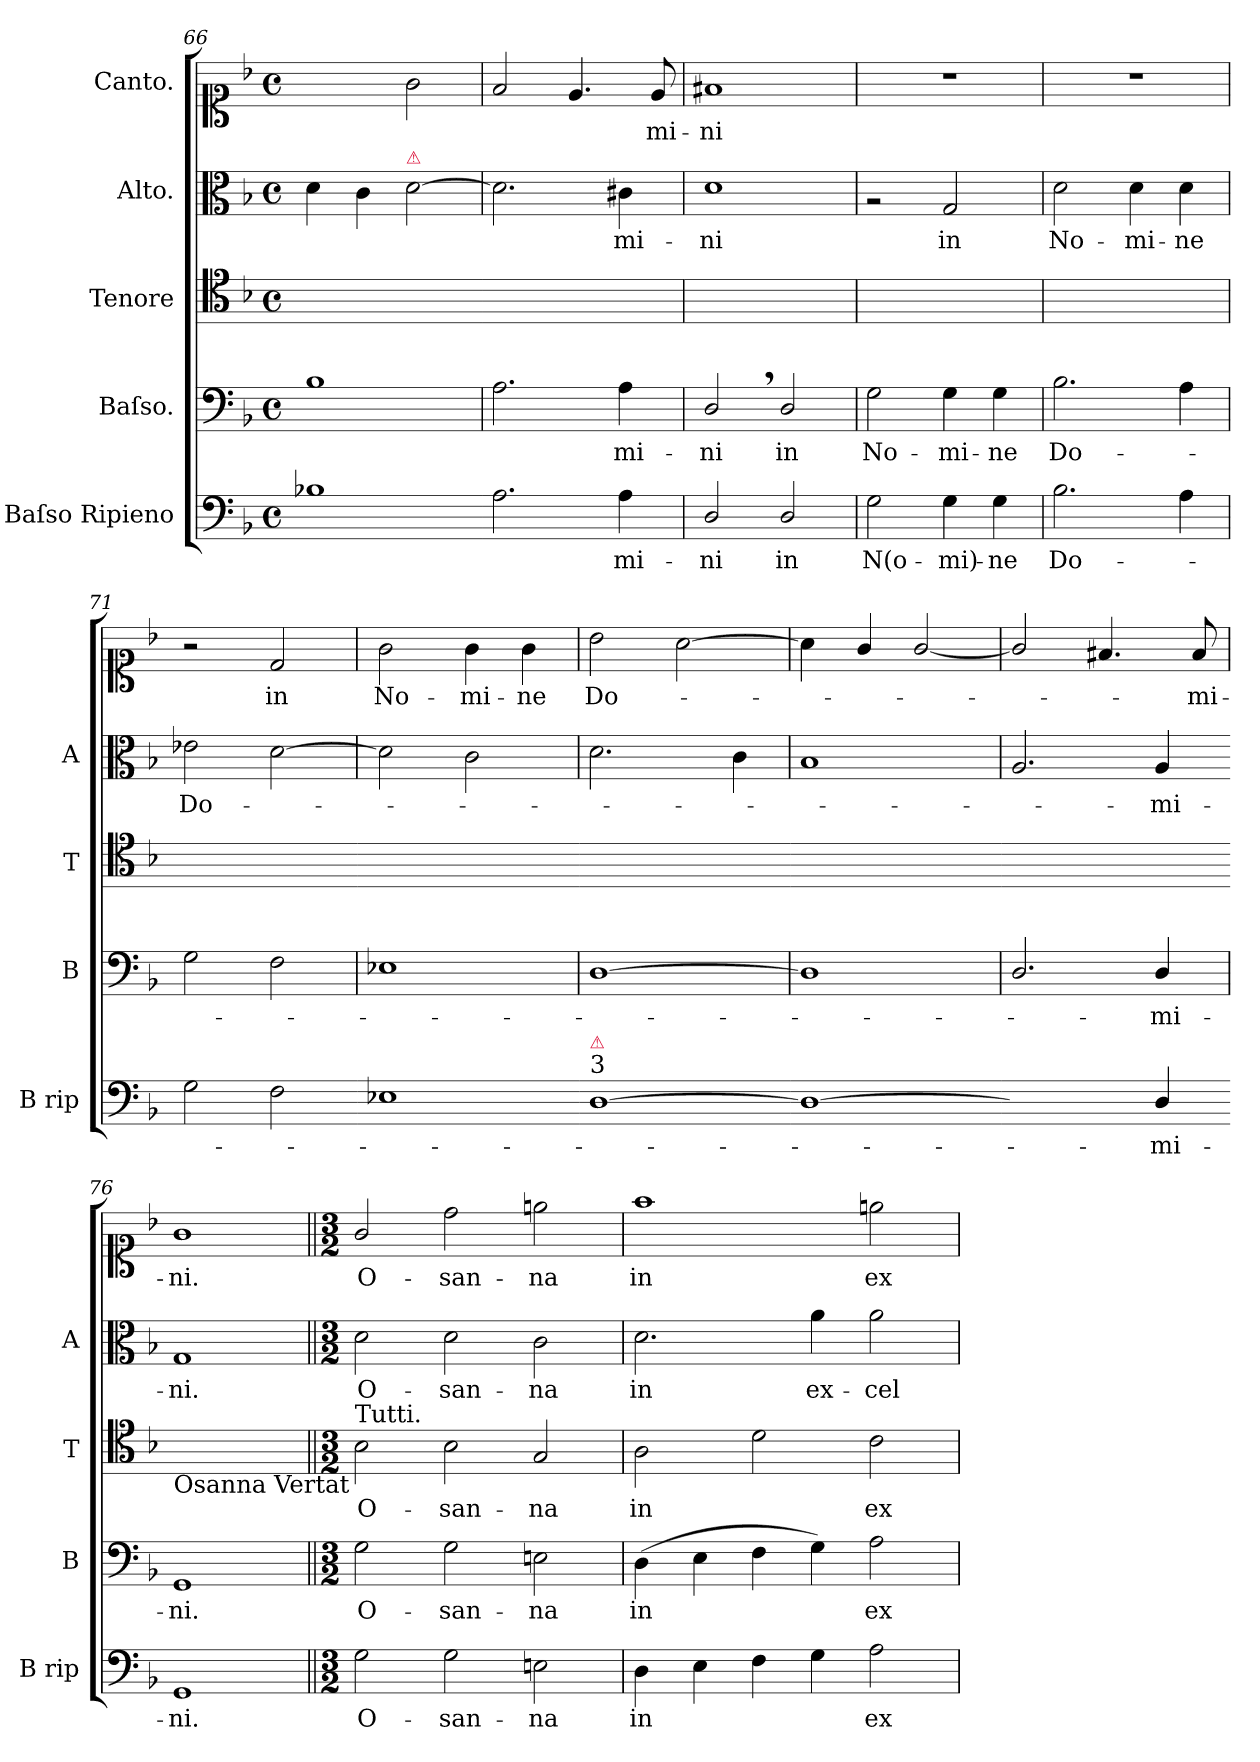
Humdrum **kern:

**kern	**text	**kern	**text	**kern	**text	**kern	**text	**kern	**text
*part5	*part5	*part4	*part4	*part3	*part3	*part2	*part2	*part1	*part1
*staff5	*staff5	*staff4	*staff4	*staff3	*staff3	*staff2	*staff2	*staff1	*staff1
*I"Baſso Ripieno	*	*I"Baſso.	*	*I"Tenore	*	*I"Alto.	*	*I"Canto.	*
*I'B rip	*	*I'B	*	*I'T	*	*I'A	*	*	*
*clefF4	*	*clefF4	*	*clefC4	*	*clefC3	*	*clefC1	*
*k[b-]	*	*k[b-]	*	*k[b-]	*	*k[b-]	*	*k[b-]	*
*M4/4	*	*M4/4	*	*M4/4	*	*M4/4	*	*M4/4	*
*met(c)	*	*met(c)	*	*met(c)	*	*met(c)	*	*met(c)	*
=66	=66	=66	=66	=66	=66	=66	=66	=66	=66
1B-X	.	1B-	.	1ryy	.	4d\	.	2ryy	.
.	.	.	.	.	.	4c\	.	.	.
!	!	!	!	!	!	!LO:TX:a:color=crimson:t=⚠	!	!	!
.	.	.	.	.	.	[2d\	.	2g\	.
=67-	=67	=67	=67	=67	=67	=67	=67	=67	=67
2.A\	.	2.A\	.	1ryy	.	2.d\]	.	2f/	.
.	.	.	.	.	.	.	.	4.e/	.
4A\	-mi-	4A\	-mi-	.	.	4c#X\	-mi-	.	.
.	.	.	.	.	.	.	.	8e/	-mi-
=68	=68	=68	=68	=68	=68	=68	=68	=68	=68
2D/	-ni	2D,</	-ni	1ryy	.	1d	-ni	1f#X	-ni
2D/	in	2D/	in	.	.	.	.	.	.
=69	=69	=69	=69	=69	=69	=69	=69	=69	=69
2G\	N(o-	2G\	No-	1ryy	.	2rA	.	1r	.
4G\	-mi)-	4G\	-mi-	.	.	2G/	in	.	.
4G\	-ne	4G\	-ne	.	.	.	.	.	.
=70	=70	=70	=70	=70	=70	=70	=70	=70	=70
2.B-\	Do-	2.B-\	Do-	1ryy	.	2d\	No-	1r	.
.	.	.	.	.	.	4d\	-mi-	.	.
4A\	.	4A\	.	.	.	4d\	-ne	.	.
=71	=71	=71	=71	=71	=71	=71	=71	=71	=71
2G\	.	2G\	.	1ryy	.	2e-X\	Do-	2r	.
2F\	.	2F\	.	.	.	[2d\	.	2d/	in
=72-	=72	=72	=72	=72	=72	=72	=72	=72	=72
1E-X	.	1E-X	.	1ryy	.	2d\]	.	2g\	No-
.	.	.	.	.	.	2c\	.	4g\	-mi-
.	.	.	.	.	.	.	.	4g\	-ne
=73-	=73	=73	=73	=73	=73	=73	=73	=73	=73
!LO:TX:a:t=3	!	!	!	!	!	!	!	!	!
!LO:TX:a:color=crimson:t=⚠	!	!	!	!	!	!	!	!	!
[1D	.	[1D	.	1ryy	.	2.d\	.	2b-\	Do-
.	.	.	.	.	.	.	.	[2a\	.
.	.	.	.	.	.	4c\	.	.	.
=74-	=74	=74	=74	=74	=74	=74	=74	=74	=74
1D_	.	1D]	.	1ryy	.	1B-	.	4a!\]	.
.	.	.	.	.	.	.	.	4g/	.
.	.	.	.	.	.	.	.	[2g/	.
=75-	=75	=75	=75	=75	=75	=75	=75	=75	=75
2.Dyy]	.	2.D/	.	1ryy	.	2.A/	.	2g/]	.
.	.	.	.	.	.	.	.	4.f#X/	.
4D/	-mi-	4D/	-mi-	.	.	4A/	mi-	.	.
.	.	.	.	.	.	.	.	8f#/	-mi-
=76-	=76	=76	=76	=76	=76	=76-	=76	=76	=76
!	!	!	!	!LO:TX:b:t=Osanna Vertat	!	!	!	!	!
1GG	-ni.	1GG	-ni.	1ryy	.	1G	-ni.	1g	-ni.
=77||	=77||	=77||	=77||	=77||	=77||	=77||	=77||	=77||	=77||
*M3/2	*	*M3/2	*	*M3/2	*	*M3/2	*	*M3/2	*
!	!	!	!	!LO:TX:a:t=Tutti.	!	!	!	!	!
2G\	O-	2G\	O-	2B-\	O-	2d\	O-	2g/	O-
2G\	-san-	2G\	-san-	2B-\	-san-	2d\	-san-	2dd\	-san-
2En\	-na	2En\	-na	2G/	-na	2c\	-na	2een\	-na
=78	=78	=78	=78	=78	=78	=78	=78	=78	=78
4D\	in	(4D\	in	2A\	in	2.d\	in	1ff	in
4E\	.	4E\	.	.	.	.	.	.	.
4F\	.	4F\	.	2d\	.	.	.	.	.
4G\	.	4G\)	.	.	.	4a\	ex-	.	.
2A\	ex-	2A\	ex-	2c\	ex-	2a\	-cel-	2een\	ex-
=	=	=	=	=	=	=	=	=	=
*-	*-	*-	*-	*-	*-	*-	*-	*-	*-
